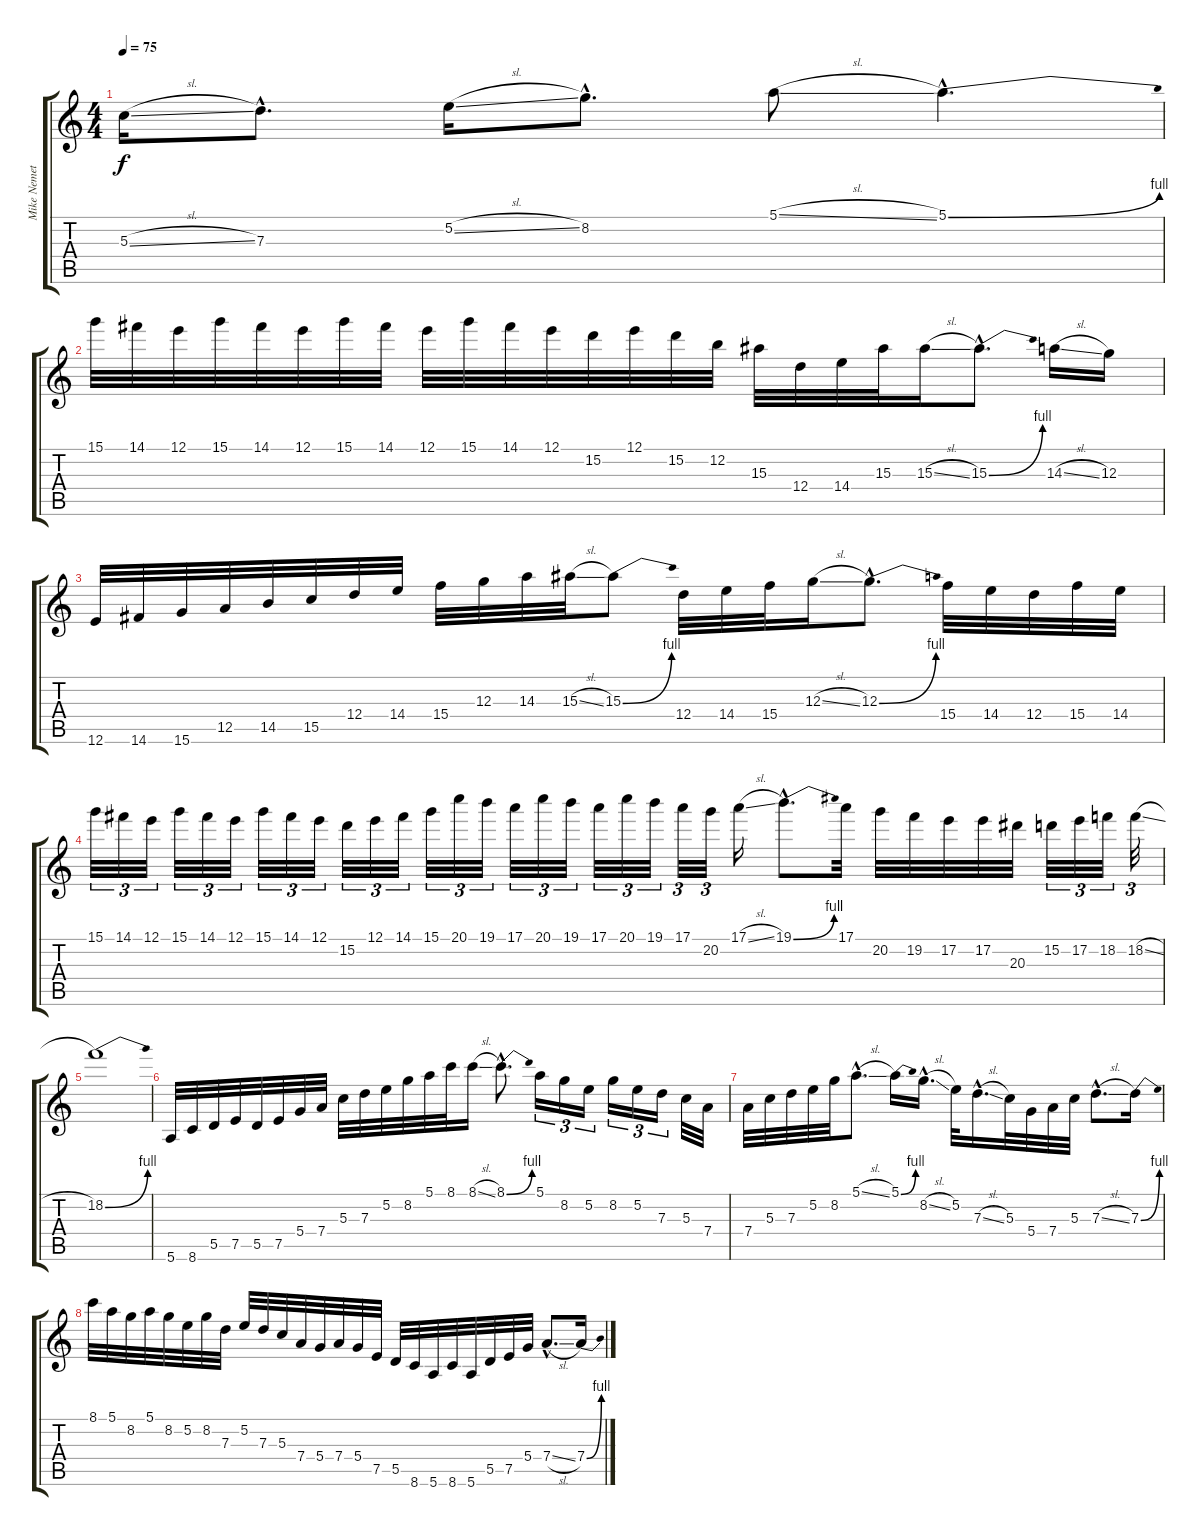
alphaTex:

\track ("Mike Nemeth" "Mike Nemet") {instrument distortionguitar}
\staff {score tabs}
\tuning (E4 B3 G3 D3 A2 E2) {hide}
\ts (4 4)
\tempo 75
\clef g2
\ks c
5.3{sl}.16{dy f} 7.3{hac}.8{d} 5.2{sl}.16 8.2{hac}.8{d} 5.1{sl}.8 5.1{be (bend 0 0 60 4) hac}.4{d} |
15.1.32 14.1.32 12.1.32 15.1.32 14.1.32 12.1.32 15.1.32 14.1.32 12.1.32 15.1.32 14.1.32 12.1.32 15.2.32 12.1.32 15.2.32 12.2.32 15.3.32 12.4.32 14.4.32 15.3.32 15.3{sl}.16 15.3{be (bend 0 0 60 4) hac}.8{d} 14.3{sl}.16 12.3.16 |
12.6.32 14.6.32 15.6.32 12.5.32 14.5.32 15.5.32 12.4.32 14.4.32 15.4.32 12.3.32 14.3.32 15.3{sl}.32 15.3{be (bend 0 0 60 4)}.8 12.4.32 14.4.32 15.4.32 12.3{sl}.16 12.3{be (bend 0 0 60 4) hac}.8{d} 15.4.32 14.4.32 12.4.32 15.4.32 14.4.32 |
15.1.32{tu (3 2)} 14.1.32{tu (3 2)} 12.1.32{tu (3 2)} 15.1.32{tu (3 2)} 14.1.32{tu (3 2)} 12.1.32{tu (3 2)} 15.1.32{tu (3 2)} 14.1.32{tu (3 2)} 12.1.32{tu (3 2)} 15.2.32{tu (3 2)} 12.1.32{tu (3 2)} 14.1.32{tu (3 2)} 15.1.32{tu (3 2)} 20.1.32{tu (3 2)} 19.1.32{tu (3 2)} 17.1.32{tu (3 2)} 20.1.32{tu (3 2)} 19.1.32{tu (3 2)} 17.1.32{tu (3 2)} 20.1.32{tu (3 2)} 19.1.32{tu (3 2)} 17.1.32{tu (3 2)} 20.2.32{tu (3 2)} 17.1{sl}.16 19.1{be (bend 0 0 60 4) hac}.8{d} 17.1.32 20.2.32 19.2.32 17.2.32 17.2.32 20.3.32 15.2.32{tu (3 2)} 17.2.32{tu (3 2)} 18.2.32{tu (3 2)} 18.2{sl}.32{tu (3 2)} |
18.2{be (bend 0 0 60 4)}.1 |
5.6.32 8.6.32 5.5.32 7.5.32 5.5.32 7.5.32 5.4.32 7.4.32 5.3.32 7.3.32 5.2.32 8.2.32 5.1.32 8.1.32 8.1{sl}.16 8.1{be (bend 0 0 60 4) hac}.8{d} 5.1.16{tu (3 2)} 8.2.16{tu (3 2)} 5.2.16{tu (3 2)} 8.2.16{tu (3 2)} 5.2.16{tu (3 2)} 7.3.16{tu (3 2)} 5.3.32 7.4.32 |
7.4.32 5.3.32 7.3.32 5.2.32 8.2.32 5.1{sl hac}.8{d} 5.1{be (bend 0 0 60 4)}.16 8.2{sl hac}.16{d} 5.2.32 7.3{sl hac}.16{d} 5.3.32 5.4.32 7.4.32 5.3.32 7.3{sl hac}.8{d} 7.3{be (bend 0 0 60 4)}.16 |
8.1.32 5.1.32 8.2.32 5.1.32 8.2.32 5.2.32 8.2.32 7.3.32 5.2.32 7.3.32 5.3.32 7.4.32 5.4.32 7.4.32 5.4.32 7.5.32 5.5.32 8.6.32 5.6.32 8.6.32 5.6.32 5.5.32 7.5.32 5.4.32 7.4{sl hac}.8{d} 7.4{be (bend 0 0 60 4)}.16
